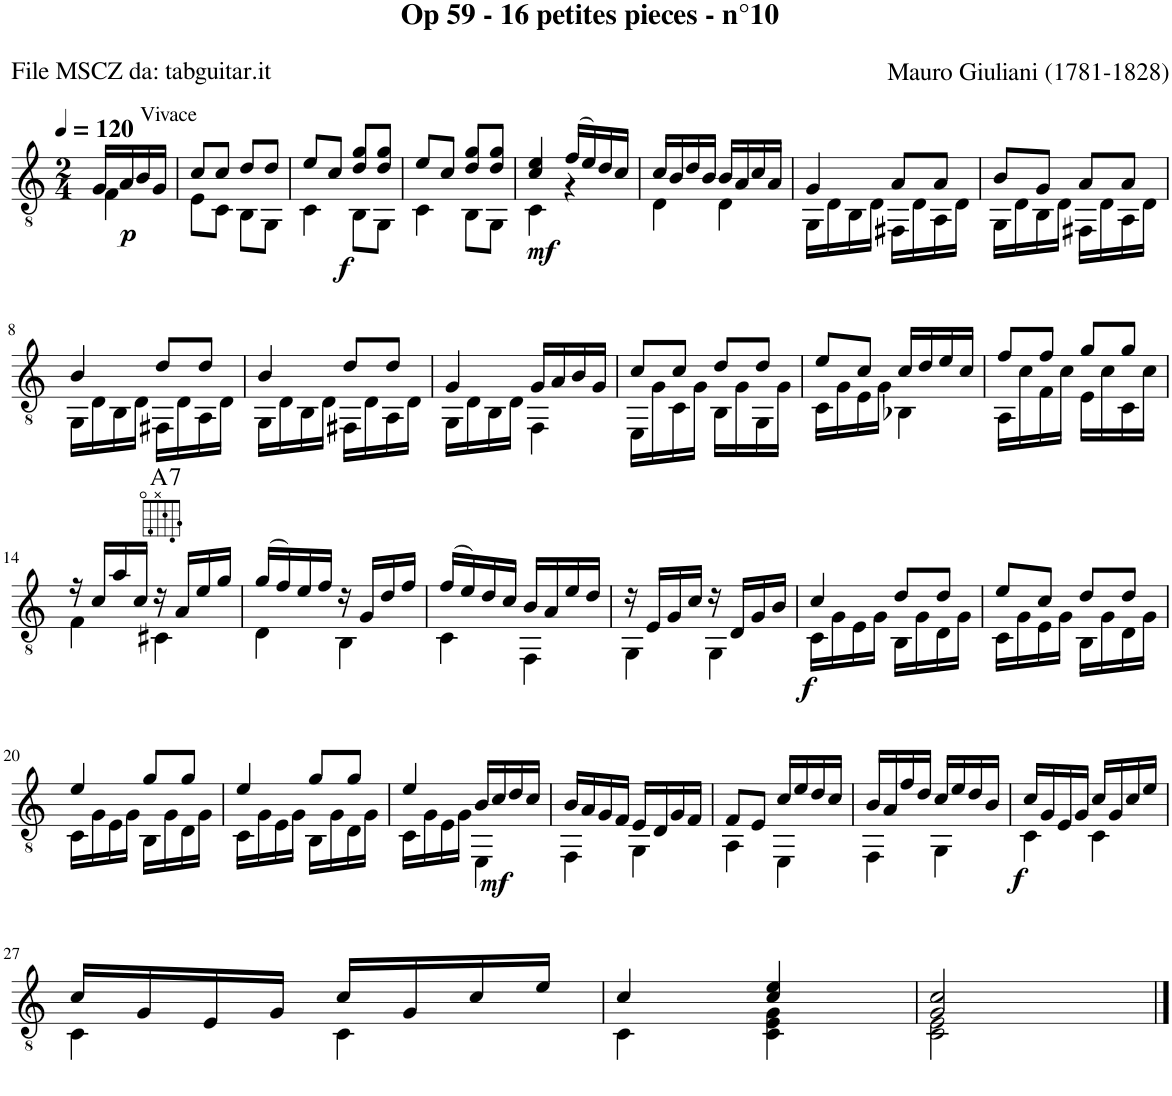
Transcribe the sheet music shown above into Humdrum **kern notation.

**kern	**dynam	**harte
*part1	*part1	*part1
*staff1	*staff1	*
*I"Guitar	*	*
*I'Guit.	*	*
*clefGv2	*	*
*k[]	*	*
*M2/4	*	*
*MM120	*	*
=	=	=
*^	*	*
16G/LL	4F\	.	.
!	!	!LO:DY:b	!
16A/	.	p	.
!LO:TX:a:t=Vivace	!	!	!
16B/	.	.	.
16G/JJ	.	.	.
=1	=1	=1	=1
8c/L	8E\L	.	.
8c/J	8C\J	.	.
8d/L	8BB\L	.	.
8d/J	8GG\J	.	.
=2	=2	=2	=2
8e/L	4C\	.	.
8c/J	.	.	.
!	!	!LO:DY:b	!
8d/ 8g/L	8BB\L	f	.
8d/ 8g/J	8GG\J	.	.
=3	=3	=3	=3
8e/L	4C\	.	.
8c/J	.	.	.
8d/ 8g/L	8BB\L	.	.
8d/ 8g/J	8GG\J	.	.
=4	=4	=4	=4
4c/ 4e/	4C\	.	.
!	!	!LO:DY:b	!
(16f/LL	4r	mf	.
16e/)	.	.	.
16d/	.	.	.
16c/JJ	.	.	.
=5	=5	=5	=5
16c/LL	4D\	.	.
16B/	.	.	.
16d/	.	.	.
16B/JJ	.	.	.
16B/LL	4D\	.	.
16A/	.	.	.
16c/	.	.	.
16A/JJ	.	.	.
=6	=6	=6	=6
4G/	16GG\LL	.	.
.	16D\	.	.
.	16BB\	.	.
.	16D\JJ	.	.
8A/L	16FF#X\LL	.	.
.	16D\	.	.
8A/J	16AA\	.	.
.	16D\JJ	.	.
=7	=7	=7	=7
8B/L	16GG\LL	.	.
.	16D\	.	.
8G/J	16BB\	.	.
.	16D\JJ	.	.
8A/L	16FF#X\LL	.	.
.	16D\	.	.
8A/J	16AA\	.	.
.	16D\JJ	.	.
!!LO:LB:g=z	!!
=8	=8	=8	=8
4B/	16GG\LL	.	.
.	16D\	.	.
.	16BB\	.	.
.	16D\JJ	.	.
8d/L	16FF#X\LL	.	.
.	16D\	.	.
8d/J	16AA\	.	.
.	16D\JJ	.	.
=9	=9	=9	=9
4B/	16GG\LL	.	.
.	16D\	.	.
.	16BB\	.	.
.	16D\JJ	.	.
8d/L	16FF#X\LL	.	.
.	16D\	.	.
8d/J	16AA\	.	.
.	16D\JJ	.	.
=10	=10	=10	=10
4G/	16GG\LL	.	.
.	16D\	.	.
.	16BB\	.	.
.	16D\JJ	.	.
16G/LL	4FF\	.	.
16A/	.	.	.
16B/	.	.	.
16G/JJ	.	.	.
=11	=11	=11	=11
8c/L	16EE\LL	.	.
.	16G\	.	.
8c/J	16C\	.	.
.	16G\JJ	.	.
8d/L	16BB\LL	.	.
.	16G\	.	.
8d/J	16GG\	.	.
.	16G\JJ	.	.
=12	=12	=12	=12
8e/L	16C\LL	.	.
.	16G\	.	.
8c/J	16E\	.	.
.	16G\JJ	.	.
16c/LL	4BB-X\	.	.
16d/	.	.	.
16e/	.	.	.
16c/JJ	.	.	.
=13	=13	=13	=13
8f/L	16AA\LL	.	.
.	16c\	.	.
8f/J	16F\	.	.
.	16c\JJ	.	.
8g/L	16E\LL	.	.
.	16c\	.	.
8g/J	16C\	.	.
.	16c\JJ	.	.
!!LO:LB:g=z	!!
=14	=14	=14	=14
16r	4F\	.	.
16c/LL	.	.	.
16a/	.	.	.
16c/JJ	.	.	.
!	!	!	!LO:H:kt=7
16r	4C#X\	.	A:7
16A/LL	.	.	.
16e/	.	.	.
16g/JJ	.	.	.
=15	=15	=15	=15
(16g/LL	4D\	.	.
16f/)	.	.	.
16e/	.	.	.
16f/JJ	.	.	.
16r	4BB\	.	.
16G/LL	.	.	.
16d/	.	.	.
16f/JJ	.	.	.
=16	=16	=16	=16
(16f/LL	4C\	.	.
16e/)	.	.	.
16d/	.	.	.
16c/JJ	.	.	.
16B/LL	4FF\	.	.
16A/	.	.	.
16e/	.	.	.
16d/JJ	.	.	.
=17	=17	=17	=17
16r	4GG\	.	.
16E/LL	.	.	.
16G/	.	.	.
16c/JJ	.	.	.
16r	4GG\	.	.
16D/LL	.	.	.
16G/	.	.	.
!	!	!LO:DY:b	!
16B/JJ	.	f	.
=18	=18	=18	=18
4c/	16C\LL	.	.
.	16G\	.	.
.	16E\	.	.
.	16G\JJ	.	.
8d/L	16BB\LL	.	.
.	16G\	.	.
8d/J	16D\	.	.
.	16G\JJ	.	.
=19	=19	=19	=19
8e/L	16C\LL	.	.
.	16G\	.	.
8c/J	16E\	.	.
.	16G\JJ	.	.
8d/L	16BB\LL	.	.
.	16G\	.	.
8d/J	16D\	.	.
.	16G\JJ	.	.
!!LO:LB:g=z	!!
=20	=20	=20	=20
4e/	16C\LL	.	.
.	16G\	.	.
.	16E\	.	.
.	16G\JJ	.	.
8g/L	16BB\LL	.	.
.	16G\	.	.
8g/J	16D\	.	.
.	16G\JJ	.	.
=21	=21	=21	=21
4e/	16C\LL	.	.
.	16G\	.	.
.	16E\	.	.
.	16G\JJ	.	.
8g/L	16BB\LL	.	.
.	16G\	.	.
8g/J	16D\	.	.
.	16G\JJ	.	.
=22	=22	=22	=22
4e/	16C\LL	.	.
.	16G\	.	.
.	16E\	.	.
.	16G\JJ	.	.
16B/LL	4EE\	.	.
!	!	!LO:DY:b	!
16c/	.	mf	.
16d/	.	.	.
16c/JJ	.	.	.
=23	=23	=23	=23
16B/LL	4FF\	.	.
16A/	.	.	.
16G/	.	.	.
16F/JJ	.	.	.
16E/LL	4GG\	.	.
16D/	.	.	.
16G/	.	.	.
16F/JJ	.	.	.
=24	=24	=24	=24
8F/L	4AA\	.	.
8E/J	.	.	.
16c/LL	4EE\	.	.
16e/	.	.	.
16d/	.	.	.
16c/JJ	.	.	.
=25	=25	=25	=25
16B/LL	4FF\	.	.
16A/	.	.	.
16f/	.	.	.
16d/JJ	.	.	.
16c/LL	4GG\	.	.
16e/	.	.	.
16d/	.	.	.
16B/JJ	.	.	.
=26	=26	=26	=26
!	!	!LO:DY:b	!
16c/LL	4C\	f	.
16G/	.	.	.
16E/	.	.	.
16G/JJ	.	.	.
16c/LL	4C\	.	.
16G/	.	.	.
16c/	.	.	.
16e/JJ	.	.	.
!!LO:LB:g=z	!!
=27	=27	=27	=27
16c/LL	4C\	.	.
16G/	.	.	.
16E/	.	.	.
16G/JJ	.	.	.
16c/LL	4C\	.	.
16G/	.	.	.
16c/	.	.	.
16e/JJ	.	.	.
=28	=28	=28	=28
4c/	4C\	.	.
4c/ 4e/	4C\ 4E\ 4G\	.	.
=29	=29	=29	=29
2G/ 2c/	2C\ 2E\	.	.
*v	*v	*	*
==	==	==
*-	*-	*-
